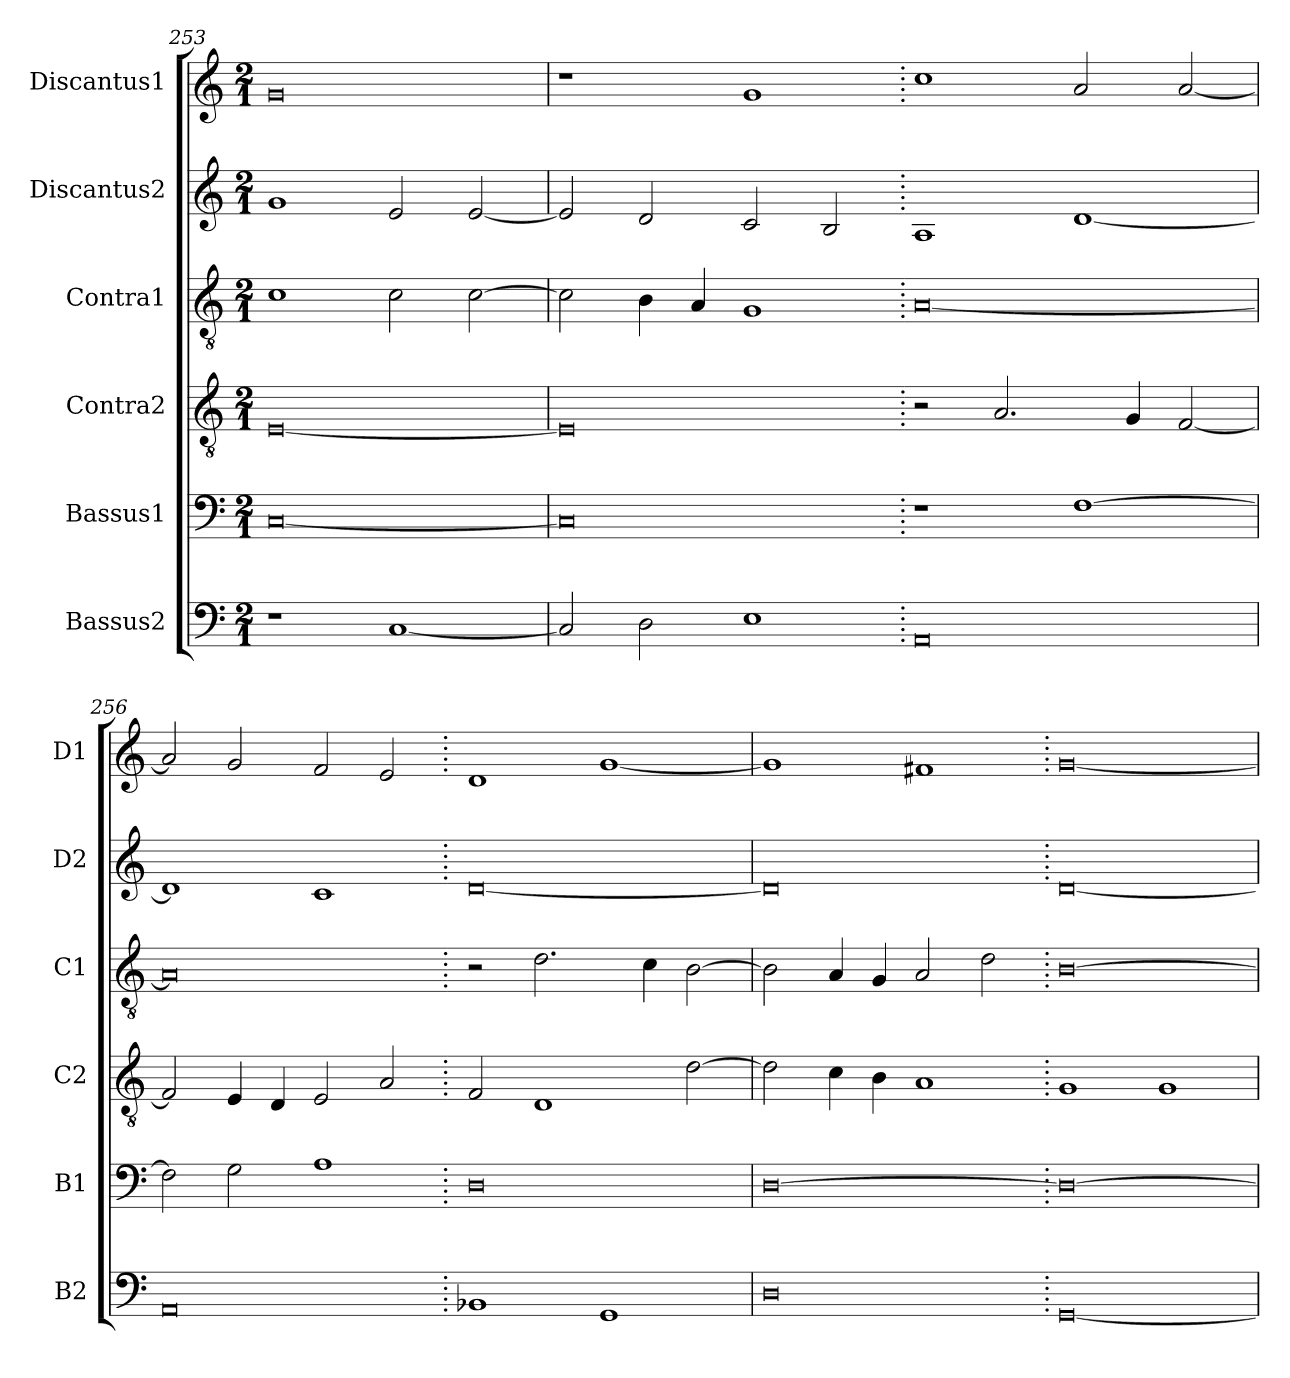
**kern	**kern	**kern	**kern	**kern	**kern
*part6	*part5	*part4	*part3	*part2	*part1
*staff6	*staff5	*staff4	*staff3	*staff2	*staff1
*I"Bassus2	*I"Bassus1	*I"Contra2	*I"Contra1	*I"Discantus2	*I"Discantus1
*I'B2	*I'B1	*I'C2	*I'C1	*I'D2	*I'D1
*clefF4	*clefF4	*clefGv2	*clefGv2	*clefG2	*clefG2
*k[]	*k[]	*k[]	*k[]	*k[]	*k[]
*M2/1	*M2/1	*M2/1	*M2/1	*M2/1	*M2/1
=253	=253	=253	=253	=253	=253
1r	[0C	[0E	1c	1g	0g
[1C	.	.	2c\	2e/	.
.	.	.	[2c\	[2e/	.
=254	=254	=254	=254	=254	=254
2C/]	0C]	0E]	2c\]	2e/]	1r
2D\	.	.	4B\	2d/	.
.	.	.	4A/	.	.
1E	.	.	1G	2c/	1g
.	.	.	.	2B/	.
=255.	=255.	=255.	=255.	=255.	=255.
0AA	1r	2r	[0A	1A	1cc
.	.	2.A/	.	.	.
.	[1F	.	.	[1d	2a/
.	.	4G/	.	.	.
.	.	[2F/	.	.	[2a/
=256	=256	=256	=256	=256	=256
0AA	2F\]	2F/]	0A]	1d]	2a/]
.	2G\	4E/	.	.	2g/
.	.	4D/	.	.	.
.	1A	2E/	.	1c	2f/
.	.	2A/	.	.	2e/
=257.	=257.	=257.	=257.	=257.	=257.
1BB-X	0D	2F/	2r	[0d	1d
.	.	1D	2.d\	.	.
1GG	.	.	.	.	[1g
.	.	.	4c\	.	.
.	.	[2d\	[2B\	.	.
=258	=258	=258	=258	=258	=258
0D	[0D	2d\]	2B\]	0d]	1g]
.	.	4c\	4A/	.	.
.	.	4B\	4G/	.	.
.	.	1A	2A/	.	1f#X
.	.	.	2d\	.	.
=259.	=259.	=259.	=259.	=259.	=259.
[0GG	0D_	1G	[0B	[0d	[0g
.	.	1G	.	.	.
=	=	=	=	=	=
*-	*-	*-	*-	*-	*-
